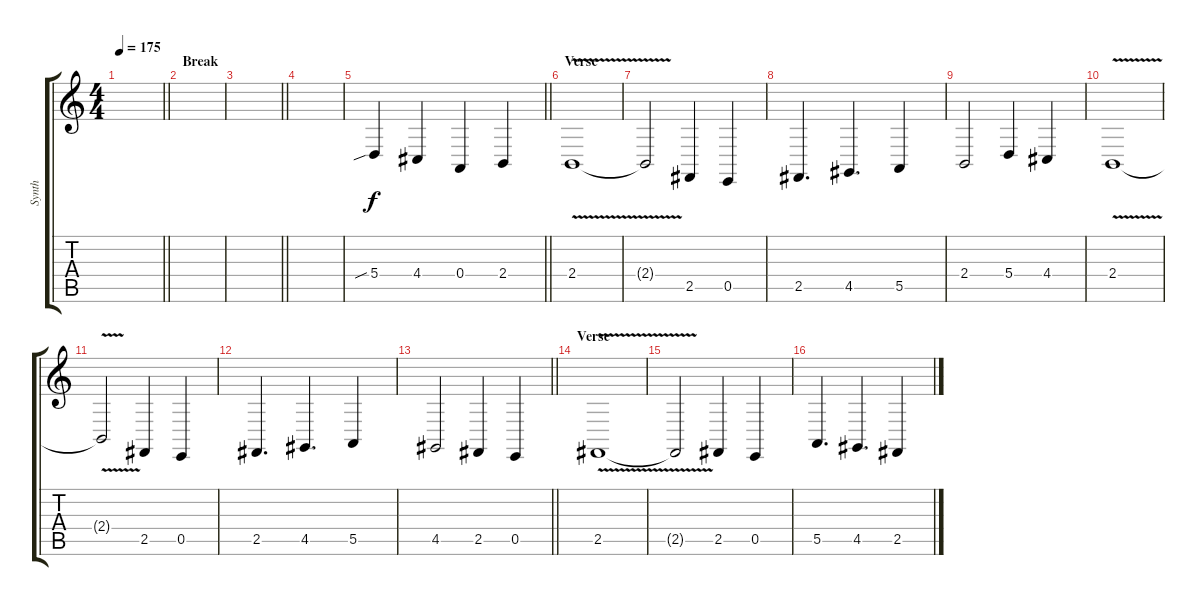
\track ("Synth" "Synth") {instrument lead2sawtooth}
\staff {score tabs}
\tuning (B3 Gb3 D3 A2 E2 B1) {hide}
\ts (4 4)
\tempo 175
\clef g2
\barLineRight lightlight
\ks c
|
\section ("" "Break")
|
\barLineRight lightlight
|
|
\barLineRight lightlight
5.4{sib}.4 4.4.4 0.4.4 2.4.4 |
\section ("" "Verse")
2.4{v}.1 |
2.4{t}.2 2.5.4 0.5.4 |
2.5.4{d} 4.5.4{d} 5.5.4 |
2.4.2 5.4.4 4.4.4 |
2.4{v}.1 |
2.4{t}.2 2.5.4 0.5.4 |
2.5.4{d} 4.5.4{d} 5.5.4 |
\barLineRight lightlight
4.5.2 2.5.4 0.5.4 |
\section ("" "Verse")
2.5{v}.1 |
2.5{t}.2 2.5.4 0.5.4 |
5.5.4{d} 4.5.4{d} 2.5.4
